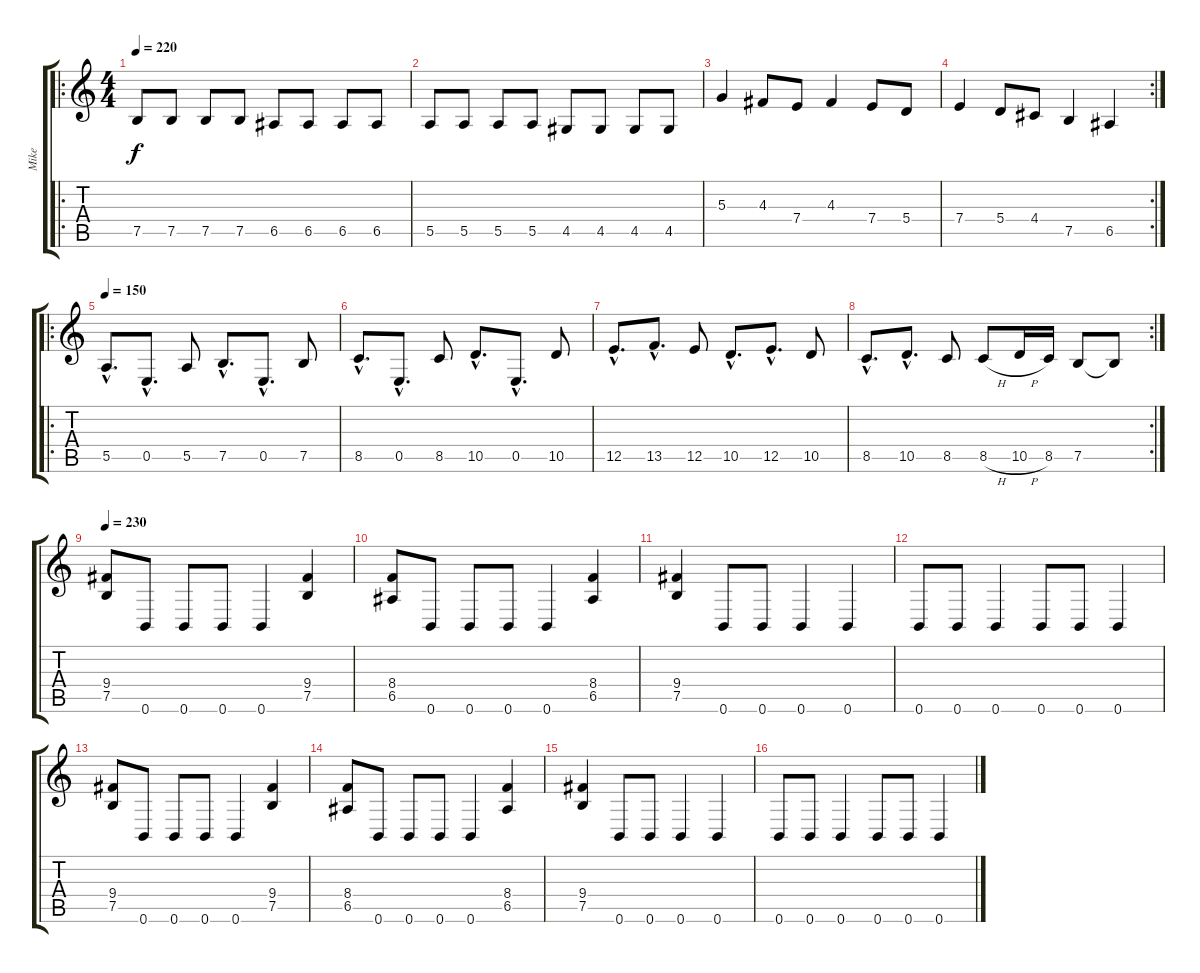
\track ("Mike" "Mike") {instrument distortionguitar}
\staff {score tabs}
\tuning (B3 Gb3 D3 A2 E2 B1) {hide}
\ro
\ts (4 4)
\tempo 220
\clef g2
\ks c
7.5.8{dy f} 7.5.8 7.5.8 7.5.8 6.5.8 6.5.8 6.5.8 6.5.8 |
5.5.8 5.5.8 5.5.8 5.5.8 4.5.8 4.5.8 4.5.8 4.5.8 |
5.3.4 4.3.8 7.4.8 4.3.4 7.4.8 5.4.8 |
\rc 2
7.4.4 5.4.8 4.4.8 7.5.4 6.5.4 |
\ro
\tempo 150
5.5{hac}.8{d} 0.5{hac}.8{d} 5.5.8 7.5{hac}.8{d} 0.5{hac}.8{d} 7.5.8 |
8.5{hac}.8{d} 0.5{hac}.8{d} 8.5.8 10.5{hac}.8{d} 0.5{hac}.8{d} 10.5.8 |
12.5{hac}.8{d} 13.5{hac}.8{d} 12.5.8 10.5{hac}.8{d} 12.5{hac}.8{d} 10.5.8 |
\rc 2
8.5{hac}.8{d} 10.5{hac}.8{d} 8.5.8 8.5{h}.8 10.5{h}.16 8.5.16 7.5.8 7.5{t}.8 |
\tempo 230
(9.4 7.5).8 0.6.8 0.6.8 0.6.8 0.6.4 (9.4 7.5).4 |
(8.4 6.5).8 0.6.8 0.6.8 0.6.8 0.6.4 (8.4 6.5).4 |
(9.4 7.5).4 0.6.8 0.6.8 0.6.4 0.6.4 |
0.6.8 0.6.8 0.6.4 0.6.8 0.6.8 0.6.4 |
(9.4 7.5).8 0.6.8 0.6.8 0.6.8 0.6.4 (9.4 7.5).4 |
(8.4 6.5).8 0.6.8 0.6.8 0.6.8 0.6.4 (8.4 6.5).4 |
(9.4 7.5).4 0.6.8 0.6.8 0.6.4 0.6.4 |
0.6.8 0.6.8 0.6.4 0.6.8 0.6.8 0.6.4
